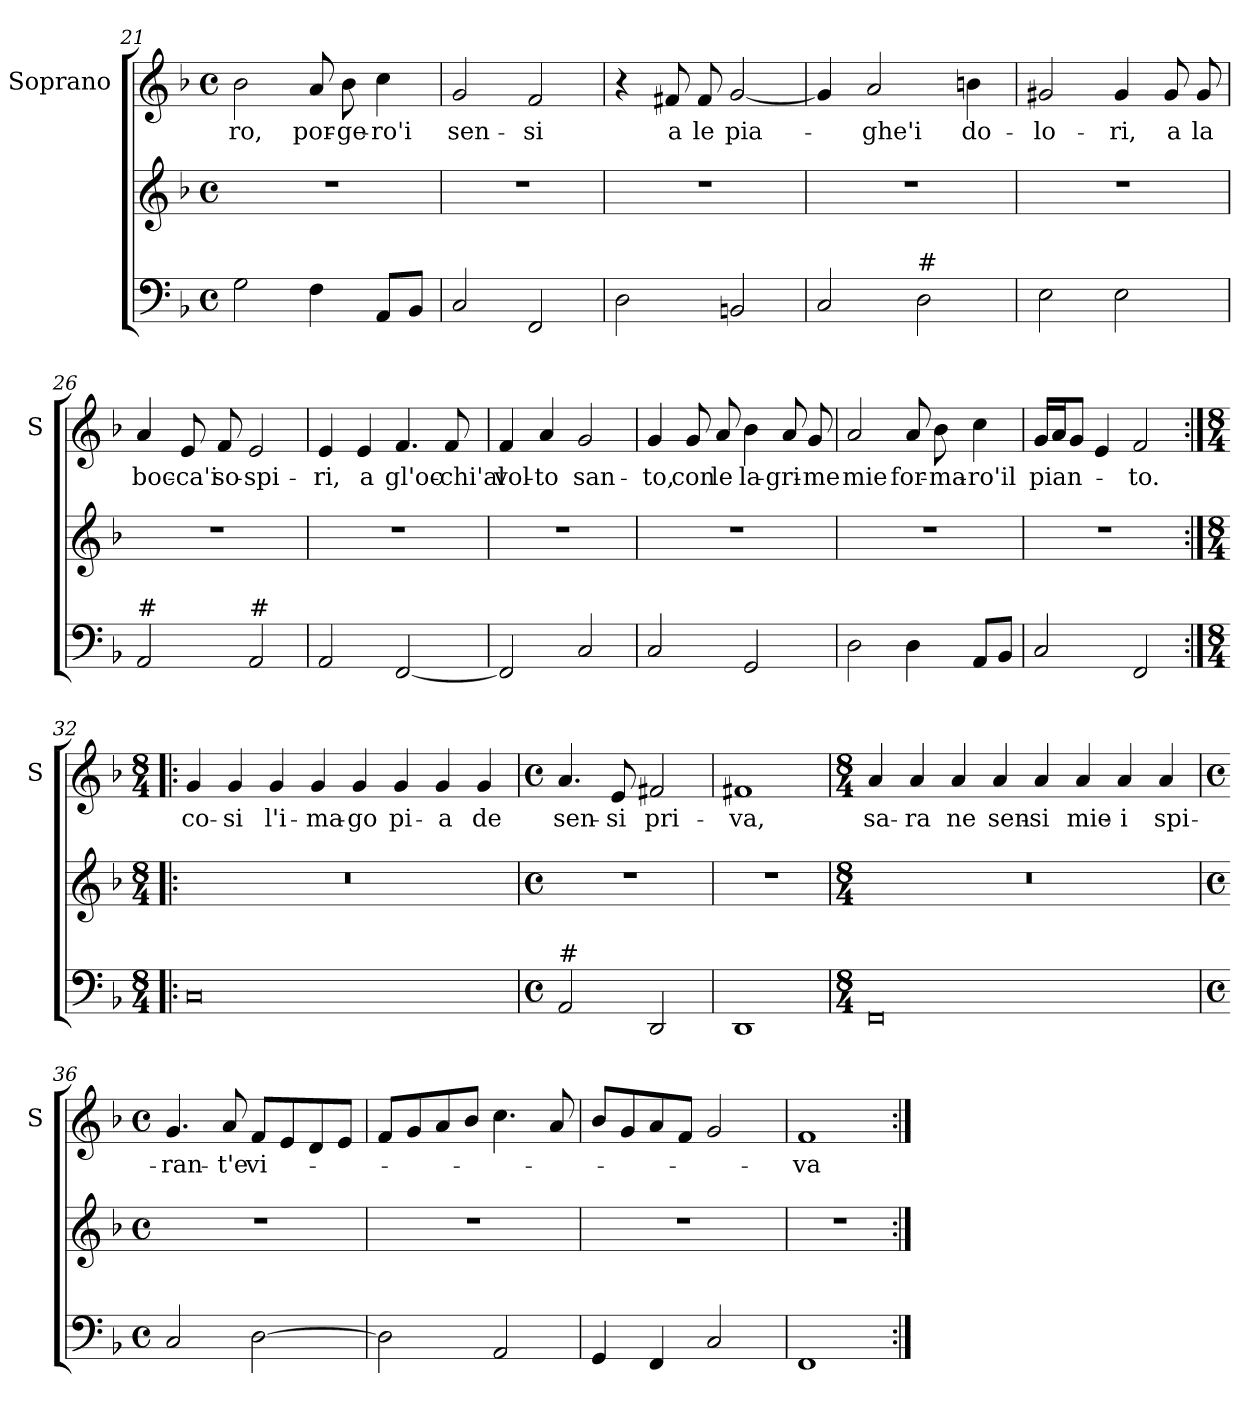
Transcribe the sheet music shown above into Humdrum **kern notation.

**kern	**kern	**kern	**text
*part2	*part2	*part1	*part1
*staff3	*staff2	*staff1	*staff1
*	*	*I"Soprano	*
*	*	*I'S	*
*clefF4	*clefG2	*clefG2	*
*k[b-]	*k[b-]	*k[b-]	*
*F:	*F:	*F:	*
*M4/4	*M4/4	*M4/4	*
*met(c)	*met(c)	*met(c)	*
=21	=21	=21	=21
!	!	!	!LO:LY:b
2G\	1r	2b-\	-ro,
!	!	!	!LO:LY:b
4F\	.	8a/	por-
!	!	!	!LO:LY:b
.	.	8b-\	-ge-
!	!	!	!LO:LY:b
8AA/L	.	4cc\	-ro'i
8BB-/J	.	.	.
!!LO:LB:g=z
=22	=22	=22	=22
!	!	!	!LO:LY:b
2C/	1r	2g/	sen-
!	!	!	!LO:LY:b
2FF/	.	2f/	-si
=23	=23	=23	=23
2D\	1r	4r	.
!	!	!	!LO:LY:b
.	.	8f#X/	a
!	!	!	!LO:LY:b
.	.	8f#/	le
!	!	!	!LO:LY:b
2BBn/	.	[2g/	pia-
=24	=24	=24	=24
2C/	1r	4g/]	.
!	!	!	!LO:LY:b
.	.	2a/	-ghe'i
!LO:TX:a:t=#	!	!	!
2D\	.	.	.
!	!	!	!LO:LY:b
.	.	4bn\	do-
=25	=25	=25	=25
!	!	!	!LO:LY:b
2E\	1r	2g#X/	-lo-
!	!	!	!LO:LY:b
2E\	.	4g#/	-ri,
!	!	!	!LO:LY:b
.	.	8g#/	a
!	!	!	!LO:LY:b
.	.	8g#/	la
=26	=26	=26	=26
!LO:TX:a:t=#	!	!	!
!	!	!	!LO:LY:b
2AA/	1r	4a/	boc-
!	!	!	!LO:LY:b
.	.	8e/	-ca'i
!	!	!	!LO:LY:b
.	.	8f/	so-
!LO:TX:a:t=#	!	!	!
!	!	!	!LO:LY:b
2AA/	.	2e/	-spi-
!!LO:LB:g=z
=27	=27	=27	=27
!	!	!	!LO:LY:b
2AA/	1r	4e/	-ri,
!	!	!	!LO:LY:b
.	.	4e/	a
!	!	!	!LO:LY:b
[2FF/	.	4.f/	gl'oc-
!	!	!	!LO:LY:b
.	.	8f/	-chi'al
=28	=28	=28	=28
!	!	!	!LO:LY:b
2FF/]	1r	4f/	vol-
!	!	!	!LO:LY:b
.	.	4a/	-to
!	!	!	!LO:LY:b
2C/	.	2g/	san-
=29	=29	=29	=29
!	!	!	!LO:LY:b
2C/	1r	4g/	-to,
!	!	!	!LO:LY:b
.	.	8g/	con
!	!	!	!LO:LY:b
.	.	8a/	le
!	!	!	!LO:LY:b
2GG/	.	4b-\	la-
!	!	!	!LO:LY:b
.	.	8a/	-gri-
!	!	!	!LO:LY:b
.	.	8g/	-me
=30	=30	=30	=30
!	!	!	!LO:LY:b
2D\	1r	2a/	mie
!	!	!	!LO:LY:b
4D\	.	8a/	for-
!	!	!	!LO:LY:b
.	.	8b-\	-ma-
!	!	!	!LO:LY:b
8AA/L	.	4cc\	-ro'il
8BB-/J	.	.	.
=31	=31	=31	=31
!	!	!	!LO:LY:b
2C/	1r	16g/LL	pian-
.	.	16a/J	.
.	.	8g/J	.
.	.	4e/	.
!	!	!	!LO:LY:b
2FF/	.	2f/	-to.
!!LO:LB:g=z
=32:|!|:	=32:|!|:	=32:|!|:	=32:|!|:
*M8/4	*M8/4	*M8/4	*
!	!	!	!LO:LY:b
0C	0r	4g/	co-
!	!	!	!LO:LY:b
.	.	4g/	-si
!	!	!	!LO:LY:b
.	.	4g/	l'i-
!	!	!	!LO:LY:b
.	.	4g/	-ma-
!	!	!	!LO:LY:b
.	.	4g/	-go
!	!	!	!LO:LY:b
.	.	4g/	pi-
!	!	!	!LO:LY:b
.	.	4g/	-a
!	!	!	!LO:LY:b
.	.	4g/	de
=33	=33	=33	=33
*M4/4	*M4/4	*M4/4	*
*met(c)	*met(c)	*met(c)	*
!LO:TX:a:t=#	!	!	!
!	!	!	!LO:LY:b
2AA/	1r	4.a/	sen-
!	!	!	!LO:LY:b
.	.	8e/	-si
!	!	!	!LO:LY:b
2DD/	.	2f#X/	pri-
=34	=34	=34	=34
!	!	!	!LO:LY:b
1DD	1r	1f#X	-va,
!!LO:PB:g=z
=35	=35	=35	=35
*M8/4	*M8/4	*M8/4	*
!	!	!	!LO:LY:b
0FF	0r	4a/	sa-
!	!	!	!LO:LY:b
.	.	4a/	-ra
!	!	!	!LO:LY:b
.	.	4a/	ne
!	!	!	!LO:LY:b
.	.	4a/	sen-
!	!	!	!LO:LY:b
.	.	4a/	-si
!	!	!	!LO:LY:b
.	.	4a/	mie-
!	!	!	!LO:LY:b
.	.	4a/	-i
!	!	!	!LO:LY:b
.	.	4a/	spi-
=36	=36	=36	=36
*M4/4	*M4/4	*M4/4	*
*met(c)	*met(c)	*met(c)	*
!	!	!	!LO:LY:b
2C/	1r	4.g/	-ran-
!	!	!	!LO:LY:b
.	.	8a/	-t'e
!	!	!	!LO:LY:b
[2D\	.	8f/L	vi-
.	.	8e/	.
.	.	8d/	.
.	.	8e/J	.
=37	=37	=37	=37
2D\]	1r	8f/L	.
.	.	8g/	.
.	.	8a/	.
.	.	8b-/J	.
2AA/	.	4.cc\	.
.	.	8a/	.
=38	=38	=38	=38
4GG/	1r	8b-/L	.
.	.	8g/	.
4FF/	.	8a/	.
.	.	8f/J	.
2C/	.	2g/	.
=39	=39	=39	=39
!	!	!	!LO:LY:b
1FF	1r	1f	-va
=:|!	=:|!	=:|!	=:|!
*-	*-	*-	*-
